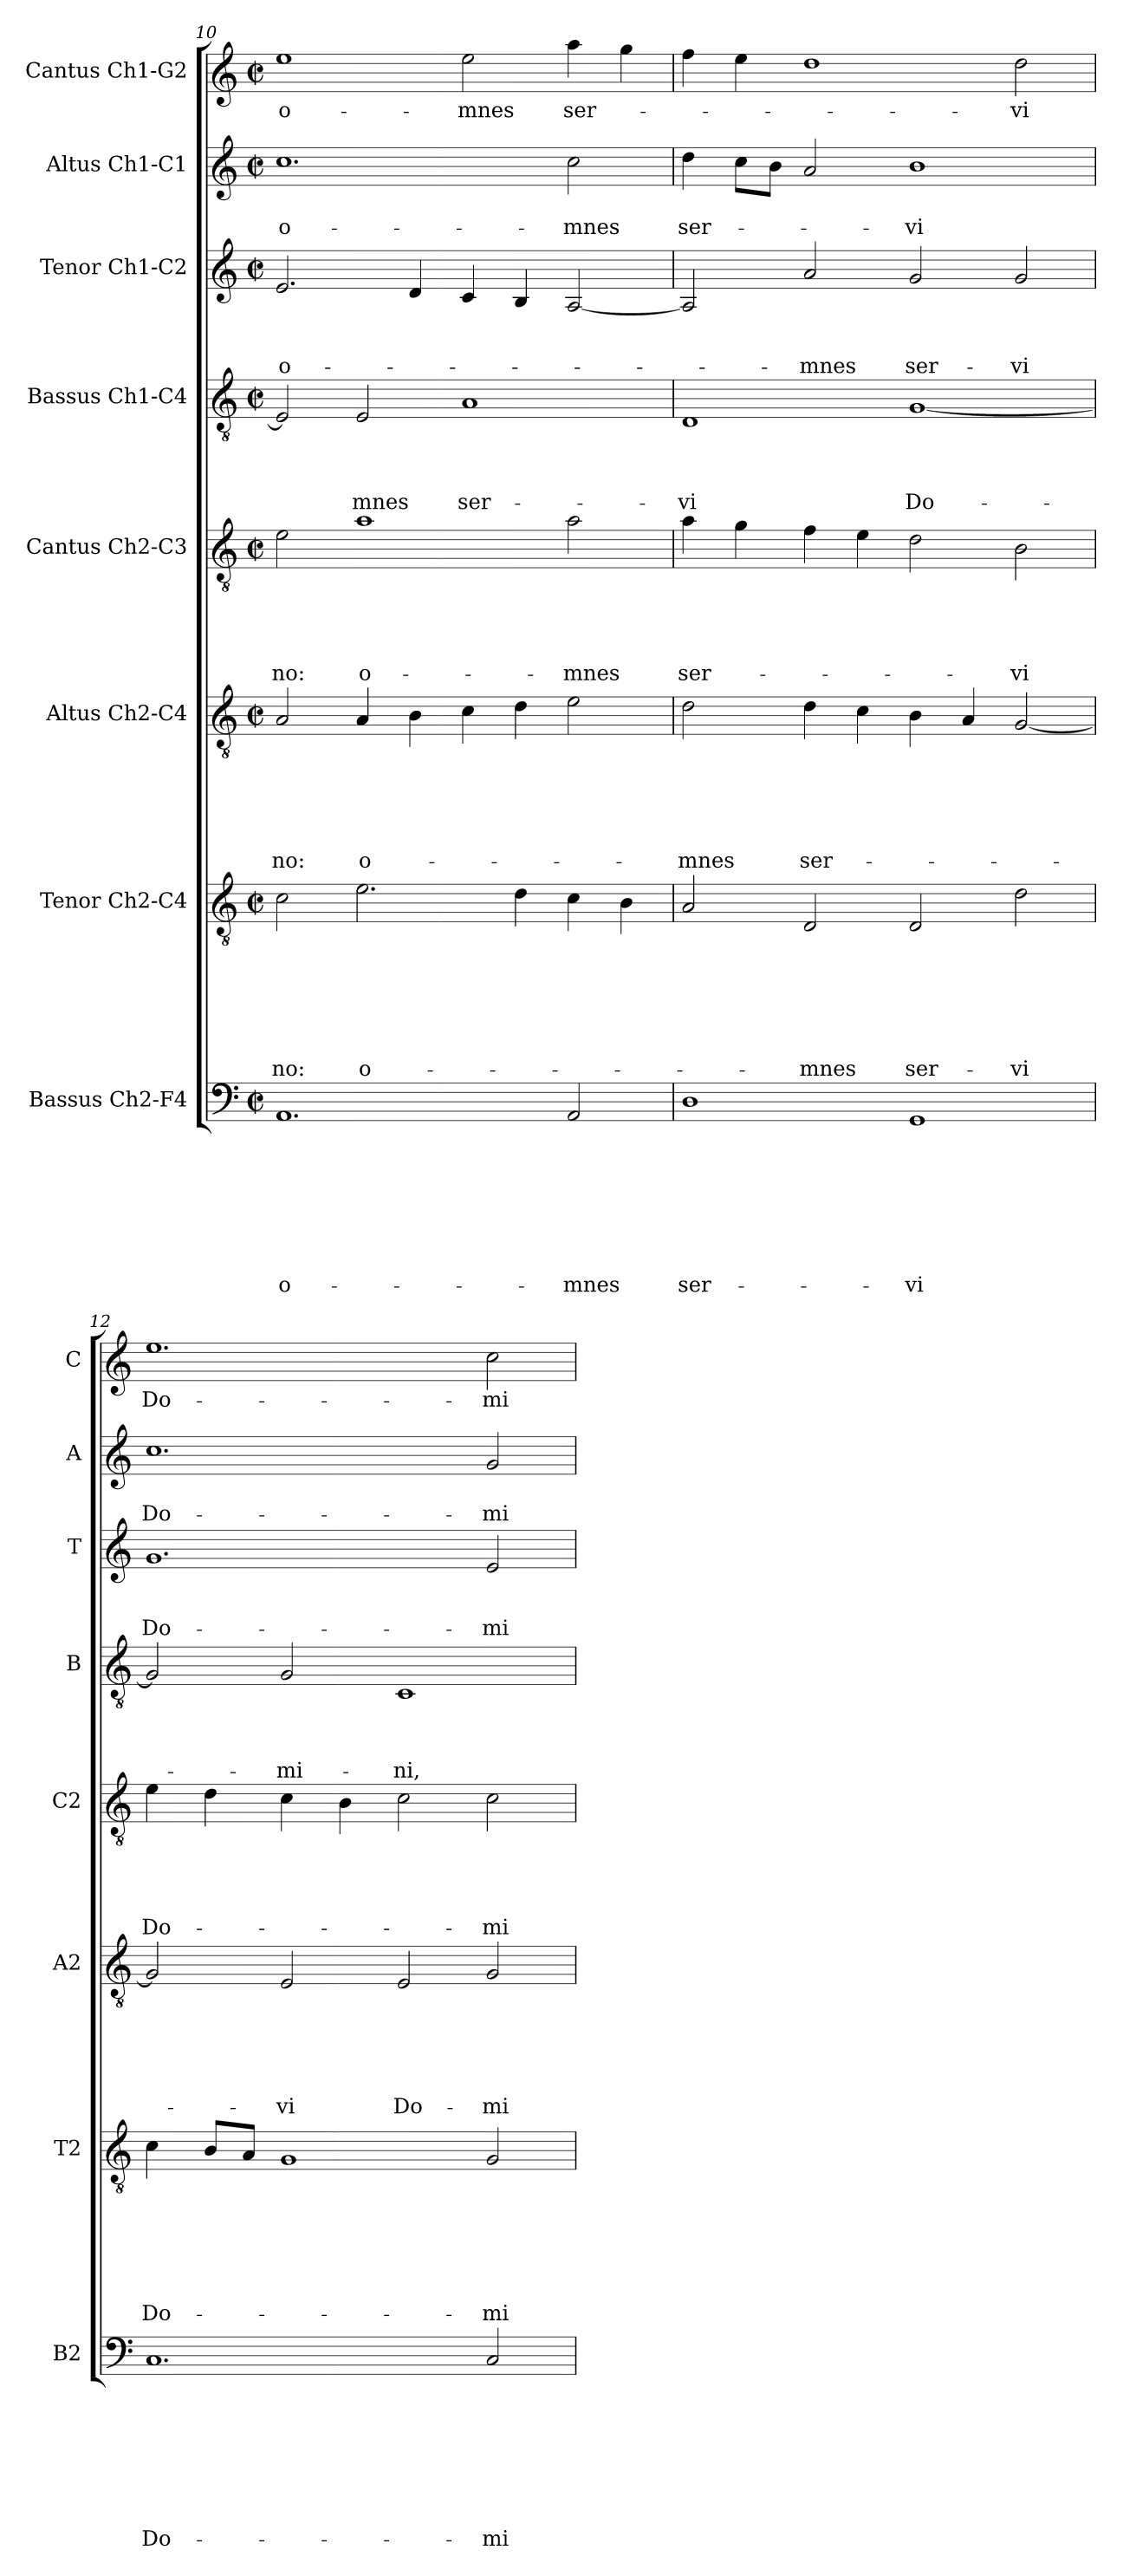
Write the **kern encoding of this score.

**kern	**text	**text	**text	**text	**text	**text	**text	**text	**kern	**text	**text	**text	**text	**text	**text	**text	**kern	**text	**text	**text	**text	**text	**text	**kern	**text	**text	**text	**text	**text	**kern	**text	**text	**text	**text	**kern	**text	**text	**text	**kern	**text	**text	**kern	**text
*part8	*part8	*part8	*part8	*part8	*part8	*part8	*part8	*part8	*part7	*part7	*part7	*part7	*part7	*part7	*part7	*part7	*part6	*part6	*part6	*part6	*part6	*part6	*part6	*part5	*part5	*part5	*part5	*part5	*part5	*part4	*part4	*part4	*part4	*part4	*part3	*part3	*part3	*part3	*part2	*part2	*part2	*part1	*part1
*staff8	*staff8	*staff8	*staff8	*staff8	*staff8	*staff8	*staff8	*staff8	*staff7	*staff7	*staff7	*staff7	*staff7	*staff7	*staff7	*staff7	*staff6	*staff6	*staff6	*staff6	*staff6	*staff6	*staff6	*staff5	*staff5	*staff5	*staff5	*staff5	*staff5	*staff4	*staff4	*staff4	*staff4	*staff4	*staff3	*staff3	*staff3	*staff3	*staff2	*staff2	*staff2	*staff1	*staff1
*I"Bassus Ch2-F4	*	*	*	*	*	*	*	*	*I"Tenor Ch2-C4	*	*	*	*	*	*	*	*I"Altus Ch2-C4	*	*	*	*	*	*	*I"Cantus Ch2-C3	*	*	*	*	*	*I"Bassus Ch1-C4	*	*	*	*	*I"Tenor Ch1-C2	*	*	*	*I"Altus Ch1-C1	*	*	*I"Cantus Ch1-G2	*
*I'B2	*	*	*	*	*	*	*	*	*I'T2	*	*	*	*	*	*	*	*I'A2	*	*	*	*	*	*	*I'C2	*	*	*	*	*	*I'B	*	*	*	*	*I'T	*	*	*	*I'A	*	*	*I'C	*
*clefF4	*	*	*	*	*	*	*	*	*clefGv2	*	*	*	*	*	*	*	*clefGv2	*	*	*	*	*	*	*clefGv2	*	*	*	*	*	*clefGv2	*	*	*	*	*clefG2	*	*	*	*clefG2	*	*	*clefG2	*
*k[]	*	*	*	*	*	*	*	*	*k[]	*	*	*	*	*	*	*	*k[]	*	*	*	*	*	*	*k[]	*	*	*	*	*	*k[]	*	*	*	*	*k[]	*	*	*	*k[]	*	*	*k[]	*
*C:	*	*	*	*	*	*	*	*	*C:	*	*	*	*	*	*	*	*C:	*	*	*	*	*	*	*C:	*	*	*	*	*	*C:	*	*	*	*	*C:	*	*	*	*C:	*	*	*C:	*
*M2/2	*	*	*	*	*	*	*	*	*M2/2	*	*	*	*	*	*	*	*M2/2	*	*	*	*	*	*	*M2/2	*	*	*	*	*	*M2/2	*	*	*	*	*M2/2	*	*	*	*M2/2	*	*	*M2/2	*
*met(c|)	*	*	*	*	*	*	*	*	*met(c|)	*	*	*	*	*	*	*	*met(c|)	*	*	*	*	*	*	*met(c|)	*	*	*	*	*	*met(c|)	*	*	*	*	*met(c|)	*	*	*	*met(c|)	*	*	*met(c|)	*
=10	=10	=10	=10	=10	=10	=10	=10	=10	=10	=10	=10	=10	=10	=10	=10	=10	=10	=10	=10	=10	=10	=10	=10	=10	=10	=10	=10	=10	=10	=10	=10	=10	=10	=10	=10	=10	=10	=10	=10	=10	=10	=10	=10
!	!	!	!	!	!	!	!	!LO:LY:b	!	!	!	!	!	!	!	!LO:LY:b	!	!	!	!	!	!	!LO:LY:b	!	!	!	!	!	!LO:LY:b	!	!	!	!	!	!	!	!	!LO:LY:b	!	!	!LO:LY:b	!	!LO:LY:b
1.AA	.	.	.	.	.	.	.	o-	2c\	.	.	.	.	.	.	-no:	2A/	.	.	.	.	.	-no:	2e\	.	.	.	.	-no:	2E/]	.	.	.	.	2.e/	.	.	o-	1.cc	.	o-	1ee	o-
!	!	!	!	!	!	!	!	!	!	!	!	!	!	!	!	!LO:LY:b	!	!	!	!	!	!	!LO:LY:b	!	!	!	!	!	!LO:LY:b	!	!	!	!	!LO:LY:b	!	!	!	!	!	!	!	!	!
.	.	.	.	.	.	.	.	.	2.e\	.	.	.	.	.	.	o-	4A/	.	.	.	.	.	o-	1a	.	.	.	.	o-	2E/	.	.	.	-mnes	.	.	.	.	.	.	.	.	.
.	.	.	.	.	.	.	.	.	.	.	.	.	.	.	.	.	4B\	.	.	.	.	.	.	.	.	.	.	.	.	.	.	.	.	.	4d/	.	.	.	.	.	.	.	.
!	!	!	!	!	!	!	!	!	!	!	!	!	!	!	!	!	!	!	!	!	!	!	!	!	!	!	!	!	!	!	!	!	!	!LO:LY:b	!	!	!	!	!	!	!	!	!LO:LY:b
.	.	.	.	.	.	.	.	.	.	.	.	.	.	.	.	.	4c\	.	.	.	.	.	.	.	.	.	.	.	.	1A	.	.	.	ser-	4c/	.	.	.	.	.	.	2ee\	-mnes
.	.	.	.	.	.	.	.	.	4d\	.	.	.	.	.	.	.	4d\	.	.	.	.	.	.	.	.	.	.	.	.	.	.	.	.	.	4B/	.	.	.	.	.	.	.	.
!	!	!	!	!	!	!	!	!LO:LY:b	!	!	!	!	!	!	!	!	!	!	!	!	!	!	!	!	!	!	!	!	!LO:LY:b	!	!	!	!	!	!	!	!	!	!	!	!LO:LY:b	!	!LO:LY:b
2AA/	.	.	.	.	.	.	.	-mnes	4c\	.	.	.	.	.	.	.	2e\	.	.	.	.	.	.	2a\	.	.	.	.	-mnes	.	.	.	.	.	[2A/	.	.	.	2cc\	.	-mnes	4aa\	ser-
.	.	.	.	.	.	.	.	.	4B\	.	.	.	.	.	.	.	.	.	.	.	.	.	.	.	.	.	.	.	.	.	.	.	.	.	.	.	.	.	.	.	.	4gg\	.
=11	=11	=11	=11	=11	=11	=11	=11	=11	=11	=11	=11	=11	=11	=11	=11	=11	=11	=11	=11	=11	=11	=11	=11	=11	=11	=11	=11	=11	=11	=11	=11	=11	=11	=11	=11	=11	=11	=11	=11	=11	=11	=11	=11
!	!	!	!	!	!	!	!	!LO:LY:b	!	!	!	!	!	!	!	!	!	!	!	!	!	!	!LO:LY:b	!	!	!	!	!	!LO:LY:b	!	!	!	!	!LO:LY:b	!	!	!	!	!	!	!LO:LY:b	!	!
1D	.	.	.	.	.	.	.	ser-	2A/	.	.	.	.	.	.	.	2d\	.	.	.	.	.	-mnes	4a\	.	.	.	.	ser-	1D	.	.	.	-vi	2A/]	.	.	.	4dd\	.	ser-	4ff\	.
.	.	.	.	.	.	.	.	.	.	.	.	.	.	.	.	.	.	.	.	.	.	.	.	4g\	.	.	.	.	.	.	.	.	.	.	.	.	.	.	8cc\L	.	.	4ee\	.
.	.	.	.	.	.	.	.	.	.	.	.	.	.	.	.	.	.	.	.	.	.	.	.	.	.	.	.	.	.	.	.	.	.	.	.	.	.	.	8b\J	.	.	.	.
!	!	!	!	!	!	!	!	!	!	!	!	!	!	!	!	!LO:LY:b	!	!	!	!	!	!	!LO:LY:b	!	!	!	!	!	!	!	!	!	!	!	!	!	!	!LO:LY:b	!	!	!	!	!
.	.	.	.	.	.	.	.	.	2D/	.	.	.	.	.	.	-mnes	4d\	.	.	.	.	.	ser-	4f\	.	.	.	.	.	.	.	.	.	.	2a/	.	.	-mnes	2a/	.	.	1dd	.
.	.	.	.	.	.	.	.	.	.	.	.	.	.	.	.	.	4c\	.	.	.	.	.	.	4e\	.	.	.	.	.	.	.	.	.	.	.	.	.	.	.	.	.	.	.
!	!	!	!	!	!	!	!	!LO:LY:b	!	!	!	!	!	!	!	!LO:LY:b	!	!	!	!	!	!	!	!	!	!	!	!	!	!	!	!	!	!LO:LY:b	!	!	!	!LO:LY:b	!	!	!LO:LY:b	!	!
1GG	.	.	.	.	.	.	.	-vi	2D/	.	.	.	.	.	.	ser-	4B\	.	.	.	.	.	.	2d\	.	.	.	.	.	[1G	.	.	.	Do-	2g/	.	.	ser-	1b	.	-vi	.	.
.	.	.	.	.	.	.	.	.	.	.	.	.	.	.	.	.	4A/	.	.	.	.	.	.	.	.	.	.	.	.	.	.	.	.	.	.	.	.	.	.	.	.	.	.
!	!	!	!	!	!	!	!	!	!	!	!	!	!	!	!	!LO:LY:b	!	!	!	!	!	!	!	!	!	!	!	!	!LO:LY:b	!	!	!	!	!	!	!	!	!LO:LY:b	!	!	!	!	!LO:LY:b
.	.	.	.	.	.	.	.	.	2d\	.	.	.	.	.	.	-vi	[2G/	.	.	.	.	.	.	2B\	.	.	.	.	-vi	.	.	.	.	.	2g/	.	.	-vi	.	.	.	2dd\	-vi
=12	=12	=12	=12	=12	=12	=12	=12	=12	=12	=12	=12	=12	=12	=12	=12	=12	=12	=12	=12	=12	=12	=12	=12	=12	=12	=12	=12	=12	=12	=12	=12	=12	=12	=12	=12	=12	=12	=12	=12	=12	=12	=12	=12
!	!	!	!	!	!	!	!	!LO:LY:b	!	!	!	!	!	!	!	!LO:LY:b	!	!	!	!	!	!	!	!	!	!	!	!	!LO:LY:b	!	!	!	!	!	!	!	!	!LO:LY:b	!	!	!LO:LY:b	!	!LO:LY:b
1.C	.	.	.	.	.	.	.	Do-	4c\	.	.	.	.	.	.	Do-	2G/]	.	.	.	.	.	.	4e\	.	.	.	.	Do-	2G/]	.	.	.	.	1.g	.	.	Do-	1.cc	.	Do-	1.ee	Do-
.	.	.	.	.	.	.	.	.	8B/L	.	.	.	.	.	.	.	.	.	.	.	.	.	.	4d\	.	.	.	.	.	.	.	.	.	.	.	.	.	.	.	.	.	.	.
.	.	.	.	.	.	.	.	.	8A/J	.	.	.	.	.	.	.	.	.	.	.	.	.	.	.	.	.	.	.	.	.	.	.	.	.	.	.	.	.	.	.	.	.	.
!	!	!	!	!	!	!	!	!	!	!	!	!	!	!	!	!	!	!	!	!	!	!	!LO:LY:b	!	!	!	!	!	!	!	!	!	!	!LO:LY:b	!	!	!	!	!	!	!	!	!
.	.	.	.	.	.	.	.	.	1G	.	.	.	.	.	.	.	2E/	.	.	.	.	.	-vi	4c\	.	.	.	.	.	2G/	.	.	.	-mi-	.	.	.	.	.	.	.	.	.
.	.	.	.	.	.	.	.	.	.	.	.	.	.	.	.	.	.	.	.	.	.	.	.	4B\	.	.	.	.	.	.	.	.	.	.	.	.	.	.	.	.	.	.	.
!	!	!	!	!	!	!	!	!	!	!	!	!	!	!	!	!	!	!	!	!	!	!	!LO:LY:b	!	!	!	!	!	!	!	!	!	!	!LO:LY:b	!	!	!	!	!	!	!	!	!
.	.	.	.	.	.	.	.	.	.	.	.	.	.	.	.	.	2E/	.	.	.	.	.	Do-	2c\	.	.	.	.	.	1C	.	.	.	-ni,	.	.	.	.	.	.	.	.	.
!	!	!	!	!	!	!	!	!LO:LY:b	!	!	!	!	!	!	!	!LO:LY:b	!	!	!	!	!	!	!LO:LY:b	!	!	!	!	!	!LO:LY:b	!	!	!	!	!	!	!	!	!LO:LY:b	!	!	!LO:LY:b	!	!LO:LY:b
2C/	.	.	.	.	.	.	.	-mi-	2G/	.	.	.	.	.	.	-mi-	2G/	.	.	.	.	.	-mi-	2c\	.	.	.	.	-mi-	.	.	.	.	.	2e/	.	.	-mi-	2g/	.	-mi-	2cc\	-mi-
=	=	=	=	=	=	=	=	=	=	=	=	=	=	=	=	=	=	=	=	=	=	=	=	=	=	=	=	=	=	=	=	=	=	=	=	=	=	=	=	=	=	=	=
*-	*-	*-	*-	*-	*-	*-	*-	*-	*-	*-	*-	*-	*-	*-	*-	*-	*-	*-	*-	*-	*-	*-	*-	*-	*-	*-	*-	*-	*-	*-	*-	*-	*-	*-	*-	*-	*-	*-	*-	*-	*-	*-	*-
